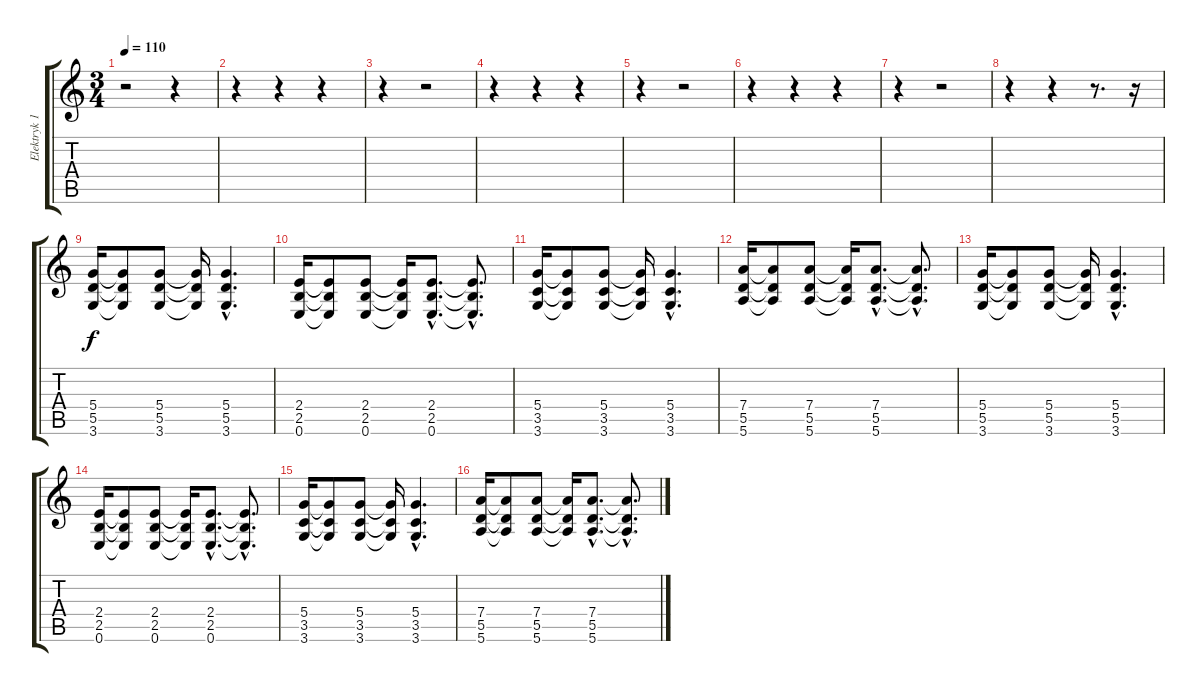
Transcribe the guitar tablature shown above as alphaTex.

\track ("Elektryk 1" "Elektryk 1") {instrument electricguitarclean}
\staff {score tabs}
\tuning (E4 B3 G3 D3 A2 E2) {hide}
\ts (3 4)
\tempo 110
\clef g2
\ks c
r.2{dy f} r.4 |
r.4 r.4 r.4 |
r.4 r.2 |
r.4 r.4 r.4 |
r.4 r.2 |
r.4 r.4 r.4 |
r.4 r.2 |
r.4 r.4 r.8{d volume 11} r.16 |
(5.4 5.5 3.6).16 (5.4{t} 5.5{t} 3.6{t}).8 (5.4 5.5 3.6).8 (5.4{t} 5.5{t} 3.6{t}).16 (5.4{hac} 5.5{hac} 3.6{hac}).4{d} |
(2.4 2.5 0.6).16 (2.4{t} 2.5{t} 0.6{t}).8 (2.4 2.5 0.6).8 (2.4{t} 2.5{t} 0.6{t}).16 (2.4{hac} 2.5{hac} 0.6{hac}).8{d} (2.4{hac t} 2.5{hac t} 0.6{hac t}).8{d} |
(5.4 3.5 3.6).16 (5.4{t} 3.5{t} 3.6{t}).8 (5.4 3.5 3.6).8 (5.4{t} 3.5{t} 3.6{t}).16 (5.4{hac} 3.5{hac} 3.6{hac}).4{d} |
(7.4 5.5 5.6).16 (7.4{t} 5.5{t} 5.6{t}).8 (7.4 5.5 5.6).8 (7.4{t} 5.5{t} 5.6{t}).16 (7.4{hac} 5.5{hac} 5.6{hac}).8{d} (7.4{hac t} 5.5{hac t} 5.6{hac t}).8{d} |
(5.4 5.5 3.6).16 (5.4{t} 5.5{t} 3.6{t}).8 (5.4 5.5 3.6).8 (5.4{t} 5.5{t} 3.6{t}).16 (5.4{hac} 5.5{hac} 3.6{hac}).4{d} |
(2.4 2.5 0.6).16 (2.4{t} 2.5{t} 0.6{t}).8 (2.4 2.5 0.6).8 (2.4{t} 2.5{t} 0.6{t}).16 (2.4{hac} 2.5{hac} 0.6{hac}).8{d} (2.4{hac t} 2.5{hac t} 0.6{hac t}).8{d} |
(5.4 3.5 3.6).16 (5.4{t} 3.5{t} 3.6{t}).8 (5.4 3.5 3.6).8 (5.4{t} 3.5{t} 3.6{t}).16 (5.4{hac} 3.5{hac} 3.6{hac}).4{d} |
(7.4 5.5 5.6).16 (7.4{t} 5.5{t} 5.6{t}).8 (7.4 5.5 5.6).8 (7.4{t} 5.5{t} 5.6{t}).16 (7.4{hac} 5.5{hac} 5.6{hac}).8{d} (7.4{hac t} 5.5{hac t} 5.6{hac t}).8{d}
